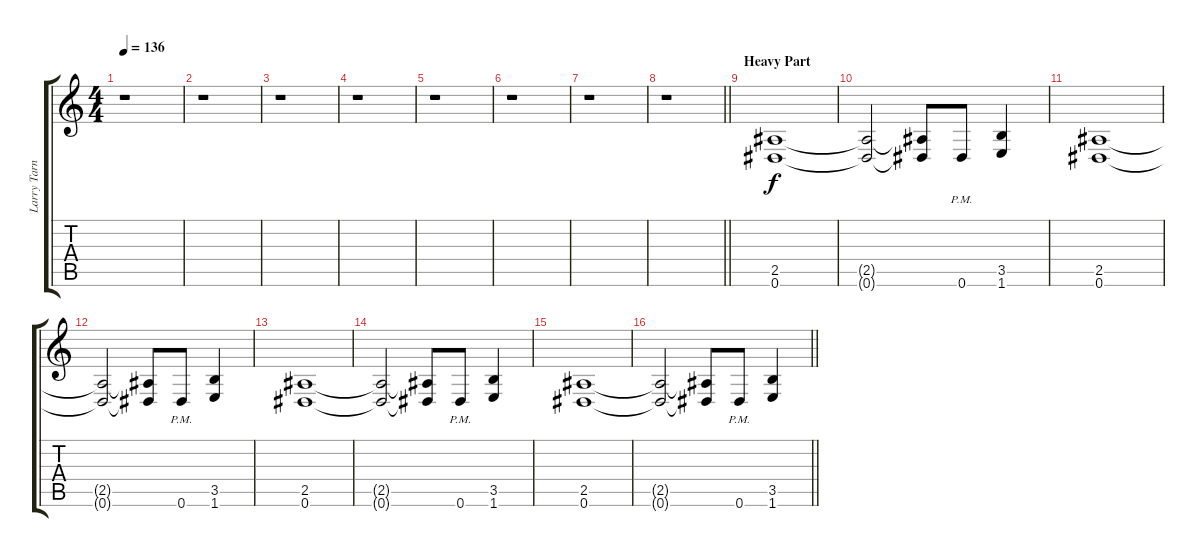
\track ("Larry Tarnowski" "Larry Tarn") {instrument distortionguitar}
\staff {score tabs}
\tuning (Eb4 Bb3 Gb3 Db3 Ab2 Eb2) {hide}
\ts (4 4)
\tempo 136
\clef g2
\ks c
r.1{dy f} |
r.1 |
r.1 |
r.1 |
r.1 |
r.1 |
r.1 |
\barLineRight lightlight
r.1 |
\section ("" "Heavy Part")
(2.5 0.6).1 |
(2.5{t} 0.6{t}).2 (2.5{t} 0.6{t}).8 0.6{pm}.8 (3.5 1.6).4 |
(2.5 0.6).1 |
(2.5{t} 0.6{t}).2 (2.5{t} 0.6{t}).8 0.6{pm}.8 (3.5 1.6).4 |
(2.5 0.6).1 |
(2.5{t} 0.6{t}).2 (2.5{t} 0.6{t}).8 0.6{pm}.8 (3.5 1.6).4 |
(2.5 0.6).1 |
\barLineRight lightlight
(2.5{t} 0.6{t}).2 (2.5{t} 0.6{t}).8 0.6{pm}.8 (3.5 1.6).4
